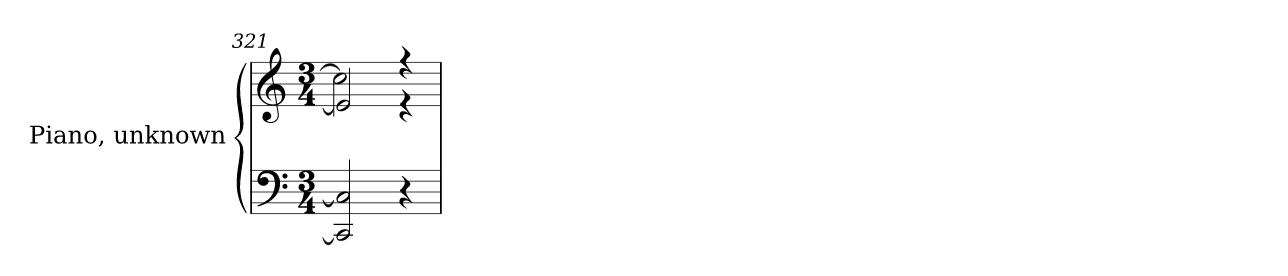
**kern	**kern
*part1	*part1
*staff2	*staff1
*I"Piano, unknown	*
*I'Pno.	*
*clefF4	*clefG2
*k[]	*k[]
*M3/4	*M3/4
=321	=321
*	*^
2CC/] 2C/]	2e/]	2cc\]
4r	4r	4r
*	*v	*v
=	=
*-	*-
